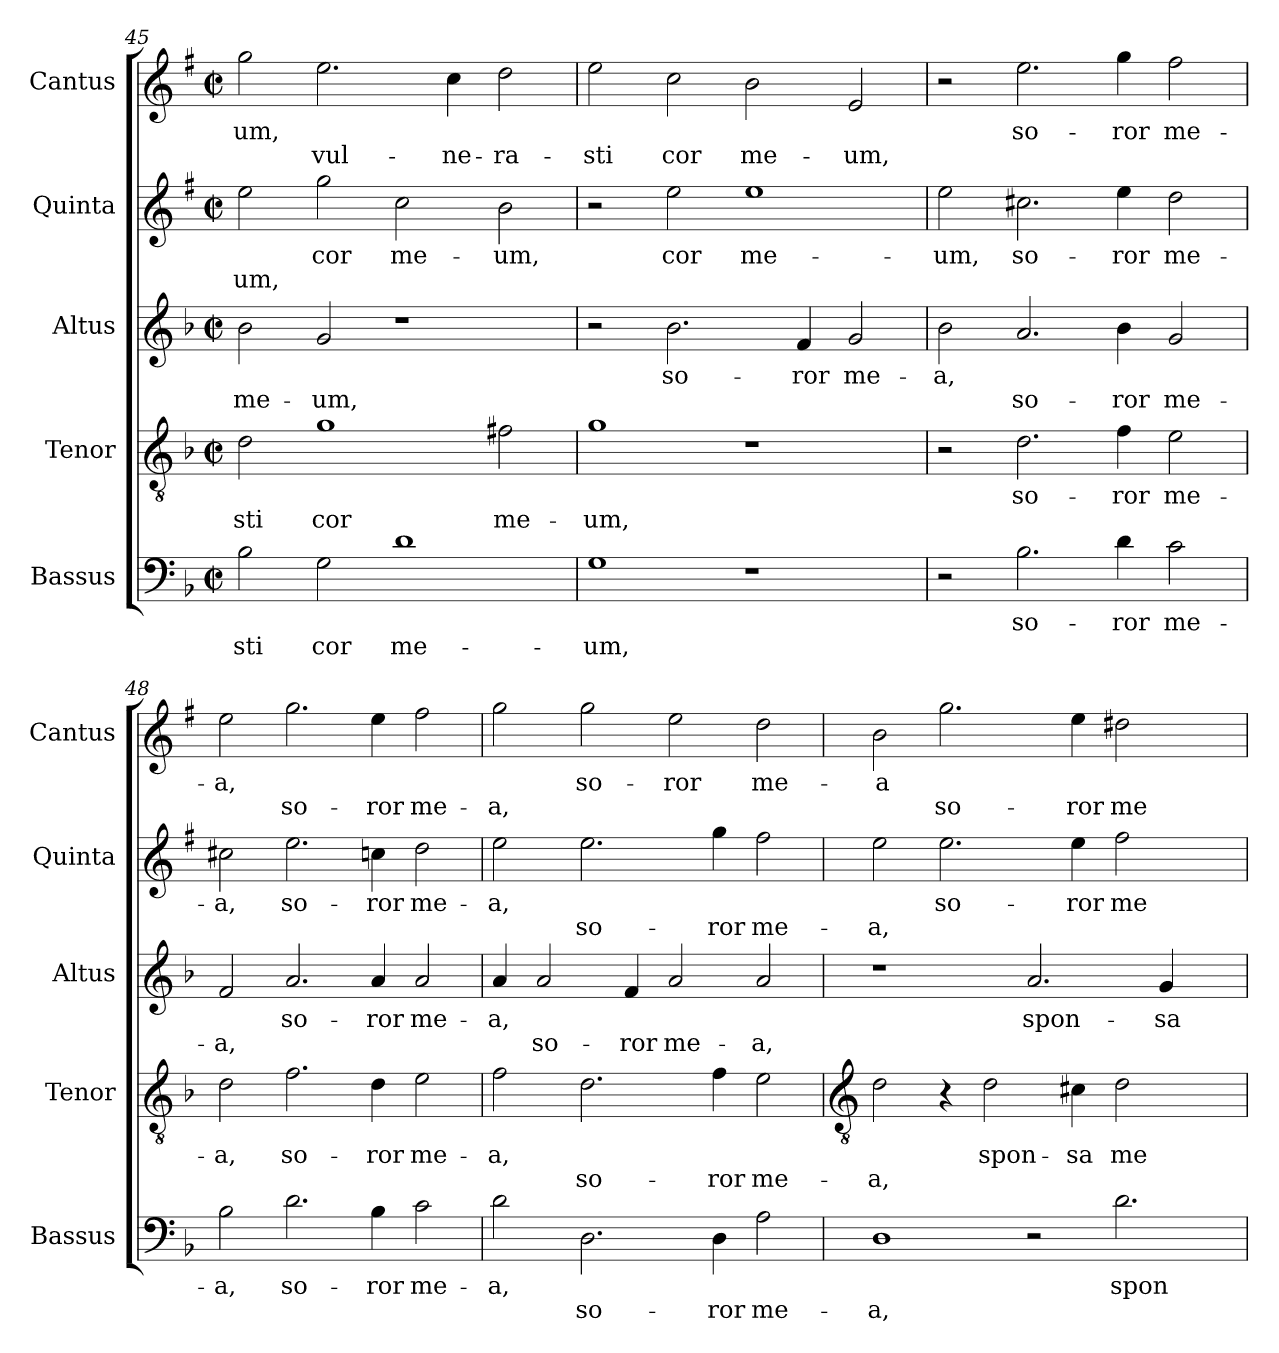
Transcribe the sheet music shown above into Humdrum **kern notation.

**kern	**text	**text	**kern	**text	**text	**kern	**text	**text	**kern	**text	**text	**kern	**text	**text
*part5	*part5	*part5	*part4	*part4	*part4	*part3	*part3	*part3	*part2	*part2	*part2	*part1	*part1	*part1
*staff5	*staff5	*staff5	*staff4	*staff4	*staff4	*staff3	*staff3	*staff3	*staff2	*staff2	*staff2	*staff1	*staff1	*staff1
*I"Bassus	*	*	*I"Tenor	*	*	*I"Altus	*	*	*I"Quinta	*	*	*I"Cantus	*	*
*I'Bassus	*	*	*I'Tenor	*	*	*I'Altus	*	*	*I'Quinta	*	*	*I'Cantus	*	*
!!LO:LB:g=z
*clefF4	*	*	*clefGv2	*	*	*clefG2	*	*	*clefG2	*	*	*clefG2	*	*
*	*	*	*	*	*	*	*	*	*ITrd1c2	*	*	*ITrd1c2	*	*
*k[b-]	*	*	*k[b-]	*	*	*k[b-]	*	*	*k[b-]	*	*	*k[b-]	*	*
*F:	*	*	*F:	*	*	*F:	*	*	*F:	*	*	*F:	*	*
*M4/2	*	*	*M4/2	*	*	*M4/2	*	*	*M4/2	*	*	*M4/2	*	*
*met(c|)	*	*	*met(c|)	*	*	*met(c|)	*	*	*met(c|)	*	*	*met(c|)	*	*
=45	=45	=45	=45	=45	=45	=45	=45	=45	=45	=45	=45	=45	=45	=45
!	!	!LO:LY:b	!	!	!LO:LY:b	!	!	!LO:LY:b	!	!	!LO:LY:b	!	!LO:LY:b	!
2B-	.	-sti	2d	.	-sti	2b-	.	-me-	2dd	.	-um,	2ff	-um,	.
!	!	!LO:LY:b	!	!	!LO:LY:b	!	!	!LO:LY:b	!	!LO:LY:b	!	!	!	!LO:LY:b
2G	.	cor	1g	.	cor	2g	.	-um,	2ff	cor	.	2.dd	.	vul-
!	!	!LO:LY:b	!	!	!	!	!	!	!	!LO:LY:b	!	!	!	!
1d	.	me-	.	.	.	1r	.	.	2b-	me-	.	.	.	.
!	!	!	!	!	!	!	!	!	!	!	!	!	!	!LO:LY:b
.	.	.	.	.	.	.	.	.	.	.	.	4b-	.	-ne-
!	!	!	!	!	!LO:LY:b	!	!	!	!	!LO:LY:b	!	!	!	!LO:LY:b
.	.	.	2f#X	.	me-	.	.	.	2a	-um,	.	2cc	.	-ra-
=46	=46	=46	=46	=46	=46	=46	=46	=46	=46	=46	=46	=46	=46	=46
!	!	!LO:LY:b	!	!	!LO:LY:b	!	!	!	!	!	!	!	!	!LO:LY:b
1G	.	-um,	1g	.	-um,	2r	.	.	2r	.	.	2dd	.	-sti
!	!	!	!	!	!	!	!LO:LY:b	!	!	!LO:LY:b	!	!	!	!LO:LY:b
.	.	.	.	.	.	2.b-	so-	.	2dd	cor	.	2b-	.	cor
!	!	!	!	!	!	!	!	!	!	!LO:LY:b	!	!	!	!LO:LY:b
1r	.	.	1r	.	.	.	.	.	1dd	me-	.	2a	.	me-
!	!	!	!	!	!	!	!LO:LY:b	!	!	!	!	!	!	!
.	.	.	.	.	.	4f	-ror	.	.	.	.	.	.	.
!	!	!	!	!	!	!	!LO:LY:b	!	!	!	!	!	!	!LO:LY:b
.	.	.	.	.	.	2g	me-	.	.	.	.	2d	.	-um,
=47	=47	=47	=47	=47	=47	=47	=47	=47	=47	=47	=47	=47	=47	=47
!	!	!	!	!	!	!	!LO:LY:b	!	!	!LO:LY:b	!	!	!	!
2r	.	.	2r	.	.	2b-	-a,	.	2dd	-um,	.	2r	.	.
!	!LO:LY:b	!	!	!LO:LY:b	!	!	!	!LO:LY:b	!	!LO:LY:b	!	!	!LO:LY:b	!
2.B-	so-	.	2.d	so-	.	2.a	.	so-	2.bn	so-	.	2.dd	so-	.
!	!LO:LY:b	!	!	!LO:LY:b	!	!	!	!LO:LY:b	!	!LO:LY:b	!	!	!LO:LY:b	!
4d	-ror	.	4f	-ror	.	4b-	.	-ror	4dd	-ror	.	4ff	-ror	.
!	!LO:LY:b	!	!	!LO:LY:b	!	!	!	!LO:LY:b	!	!LO:LY:b	!	!	!LO:LY:b	!
2c	me-	.	2e	me-	.	2g	.	me-	2cc	me-	.	2ee	me-	.
=48	=48	=48	=48	=48	=48	=48	=48	=48	=48	=48	=48	=48	=48	=48
!	!LO:LY:b	!	!	!LO:LY:b	!	!	!	!LO:LY:b	!	!LO:LY:b	!	!	!LO:LY:b	!
2B-	-a,	.	2d	-a,	.	2f	.	-a,	2bn	-a,	.	2dd	-a,	.
!	!LO:LY:b	!	!	!LO:LY:b	!	!	!LO:LY:b	!	!	!LO:LY:b	!	!	!	!LO:LY:b
2.d	so-	.	2.f	so-	.	2.a	so-	.	2.dd	so-	.	2.ff	.	so-
!	!LO:LY:b	!	!	!LO:LY:b	!	!	!LO:LY:b	!	!	!LO:LY:b	!	!	!	!LO:LY:b
4B-	-ror	.	4d	-ror	.	4a	-ror	.	4b-X	-ror	.	4dd	.	-ror
!	!LO:LY:b	!	!	!LO:LY:b	!	!	!LO:LY:b	!	!	!LO:LY:b	!	!	!	!LO:LY:b
2c	me-	.	2e	me-	.	2a	me-	.	2cc	me-	.	2ee	.	me-
!!LO:LB:g=z
=49	=49	=49	=49	=49	=49	=49	=49	=49	=49	=49	=49	=49	=49	=49
!	!LO:LY:b	!	!	!LO:LY:b	!	!	!LO:LY:b	!	!	!LO:LY:b	!	!	!	!LO:LY:b
2d	-a,	.	2f	-a,	.	4a	-a,	.	2dd	-a,	.	2ff	.	-a,
!	!	!	!	!	!	!	!	!LO:LY:b	!	!	!	!	!	!
.	.	.	.	.	.	2a	.	so-	.	.	.	.	.	.
!	!	!LO:LY:b	!	!	!LO:LY:b	!	!	!	!	!	!LO:LY:b	!	!LO:LY:b	!
2.D	.	so-	2.d	.	so-	.	.	.	2.dd	.	so-	2ff	so-	.
!	!	!	!	!	!	!	!	!LO:LY:b	!	!	!	!	!	!
.	.	.	.	.	.	4f	.	-ror	.	.	.	.	.	.
!	!	!	!	!	!	!	!	!LO:LY:b	!	!	!	!	!LO:LY:b	!
.	.	.	.	.	.	2a	.	me-	.	.	.	2dd	-ror	.
!	!	!LO:LY:b	!	!	!LO:LY:b	!	!	!	!	!	!LO:LY:b	!	!	!
4D	.	-ror	4f	.	-ror	.	.	.	4ff	.	-ror	.	.	.
!	!	!LO:LY:b	!	!	!LO:LY:b	!	!	!LO:LY:b	!	!	!LO:LY:b	!	!LO:LY:b	!
2A	.	me-	2e	.	me-	2a	.	-a,	2ee	.	me-	2cc	me-	.
!!LO:LB:g=z
=50	=50	=50	=50	=50	=50	=50	=50	=50	=50	=50	=50	=50	=50	=50
*	*	*	*clefGv2	*	*	*	*	*	*	*	*	*	*	*
!	!	!LO:LY:b	!	!	!LO:LY:b	!	!	!	!	!	!LO:LY:b	!	!LO:LY:b	!
1D	.	-a,	2d	.	-a,	1r	.	.	2dd	.	-a,	2a	-a	.
!	!	!	!	!	!	!	!	!	!	!LO:LY:b	!	!	!	!LO:LY:b
.	.	.	4r	.	.	.	.	.	2.dd	so-	.	2.ff	.	so-
!	!	!	!	!LO:LY:b	!	!	!	!	!	!	!	!	!	!
.	.	.	2d	spon-	.	.	.	.	.	.	.	.	.	.
!	!	!	!	!	!	!	!LO:LY:b	!	!	!	!	!	!	!
2r	.	.	.	.	.	2.a	spon-	.	.	.	.	.	.	.
!	!	!	!	!LO:LY:b	!	!	!	!	!	!LO:LY:b	!	!	!	!LO:LY:b
.	.	.	4c#X	-sa	.	.	.	.	4dd	-ror	.	4dd	.	-ror
!	!LO:LY:b	!	!	!LO:LY:b	!	!	!	!	!	!LO:LY:b	!	!	!	!LO:LY:b
2.d	spon-	.	2d	me-	.	.	.	.	2ee	me-	.	2cc#X	.	me-
!	!	!	!	!	!	!	!LO:LY:b	!	!	!	!	!	!	!
.	.	.	.	.	.	4g	-sa	.	.	.	.	.	.	.
.	.	.	4ryy	.	.	4ryy	.	.	4ryy	.	.	4ryy	.	.
=	=	=	=	=	=	=	=	=	=	=	=	=	=	=
*-	*-	*-	*-	*-	*-	*-	*-	*-	*-	*-	*-	*-	*-	*-
